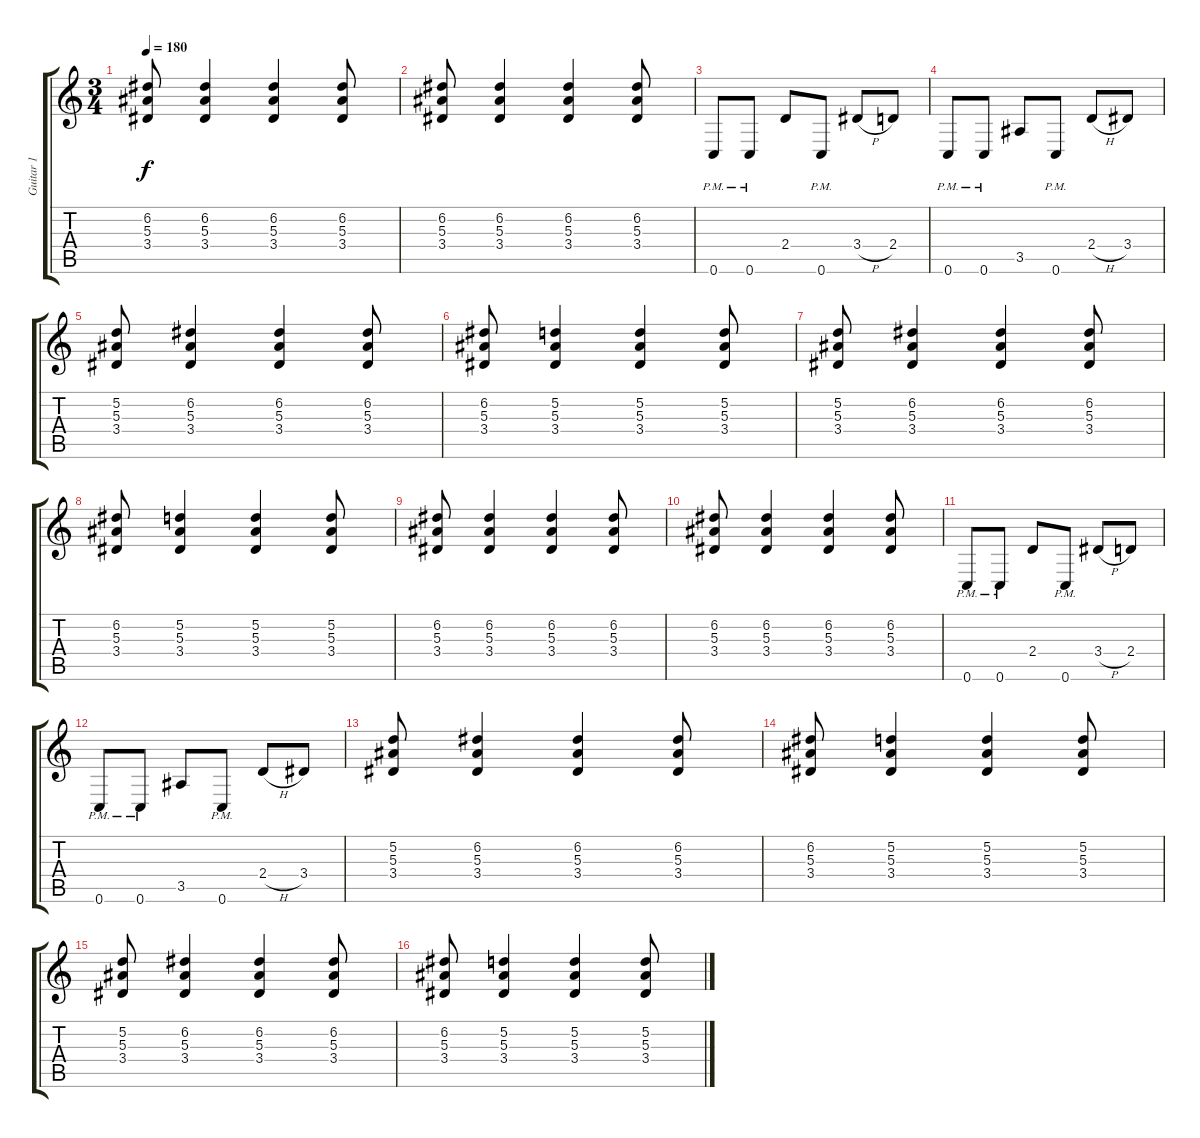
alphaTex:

\track ("Guitar 1" "Guitar 1") {instrument distortionguitar}
\staff {score tabs}
\tuning (D4 A3 F3 C3 G2 C2) {hide}
\ts (3 4)
\tempo 180
\clef g2
\ks c
(6.2 5.3 3.4).8{dy f} (6.2 5.3 3.4).4 (6.2 5.3 3.4).4 (6.2 5.3 3.4).8 |
(6.2 5.3 3.4).8 (6.2 5.3 3.4).4 (6.2 5.3 3.4).4 (6.2 5.3 3.4).8 |
0.6{pm}.8 0.6{pm}.8 2.4.8 0.6{pm}.8 3.4{h}.8 2.4.8 |
0.6{pm}.8 0.6{pm}.8 3.5.8 0.6{pm}.8 2.4{h}.8 3.4.8 |
(5.2 5.3 3.4).8 (6.2 5.3 3.4).4 (6.2 5.3 3.4).4 (6.2 5.3 3.4).8 |
(6.2 5.3 3.4).8 (5.2 5.3 3.4).4 (5.2 5.3 3.4).4 (5.2 5.3 3.4).8 |
(5.2 5.3 3.4).8 (6.2 5.3 3.4).4 (6.2 5.3 3.4).4 (6.2 5.3 3.4).8 |
(6.2 5.3 3.4).8 (5.2 5.3 3.4).4 (5.2 5.3 3.4).4 (5.2 5.3 3.4).8 |
(6.2 5.3 3.4).8 (6.2 5.3 3.4).4 (6.2 5.3 3.4).4 (6.2 5.3 3.4).8 |
(6.2 5.3 3.4).8 (6.2 5.3 3.4).4 (6.2 5.3 3.4).4 (6.2 5.3 3.4).8 |
0.6{pm}.8 0.6{pm}.8 2.4.8 0.6{pm}.8 3.4{h}.8 2.4.8 |
0.6{pm}.8 0.6{pm}.8 3.5.8 0.6{pm}.8 2.4{h}.8 3.4.8 |
(5.2 5.3 3.4).8 (6.2 5.3 3.4).4 (6.2 5.3 3.4).4 (6.2 5.3 3.4).8 |
(6.2 5.3 3.4).8 (5.2 5.3 3.4).4 (5.2 5.3 3.4).4 (5.2 5.3 3.4).8 |
(5.2 5.3 3.4).8 (6.2 5.3 3.4).4 (6.2 5.3 3.4).4 (6.2 5.3 3.4).8 |
(6.2 5.3 3.4).8 (5.2 5.3 3.4).4 (5.2 5.3 3.4).4 (5.2 5.3 3.4).8
